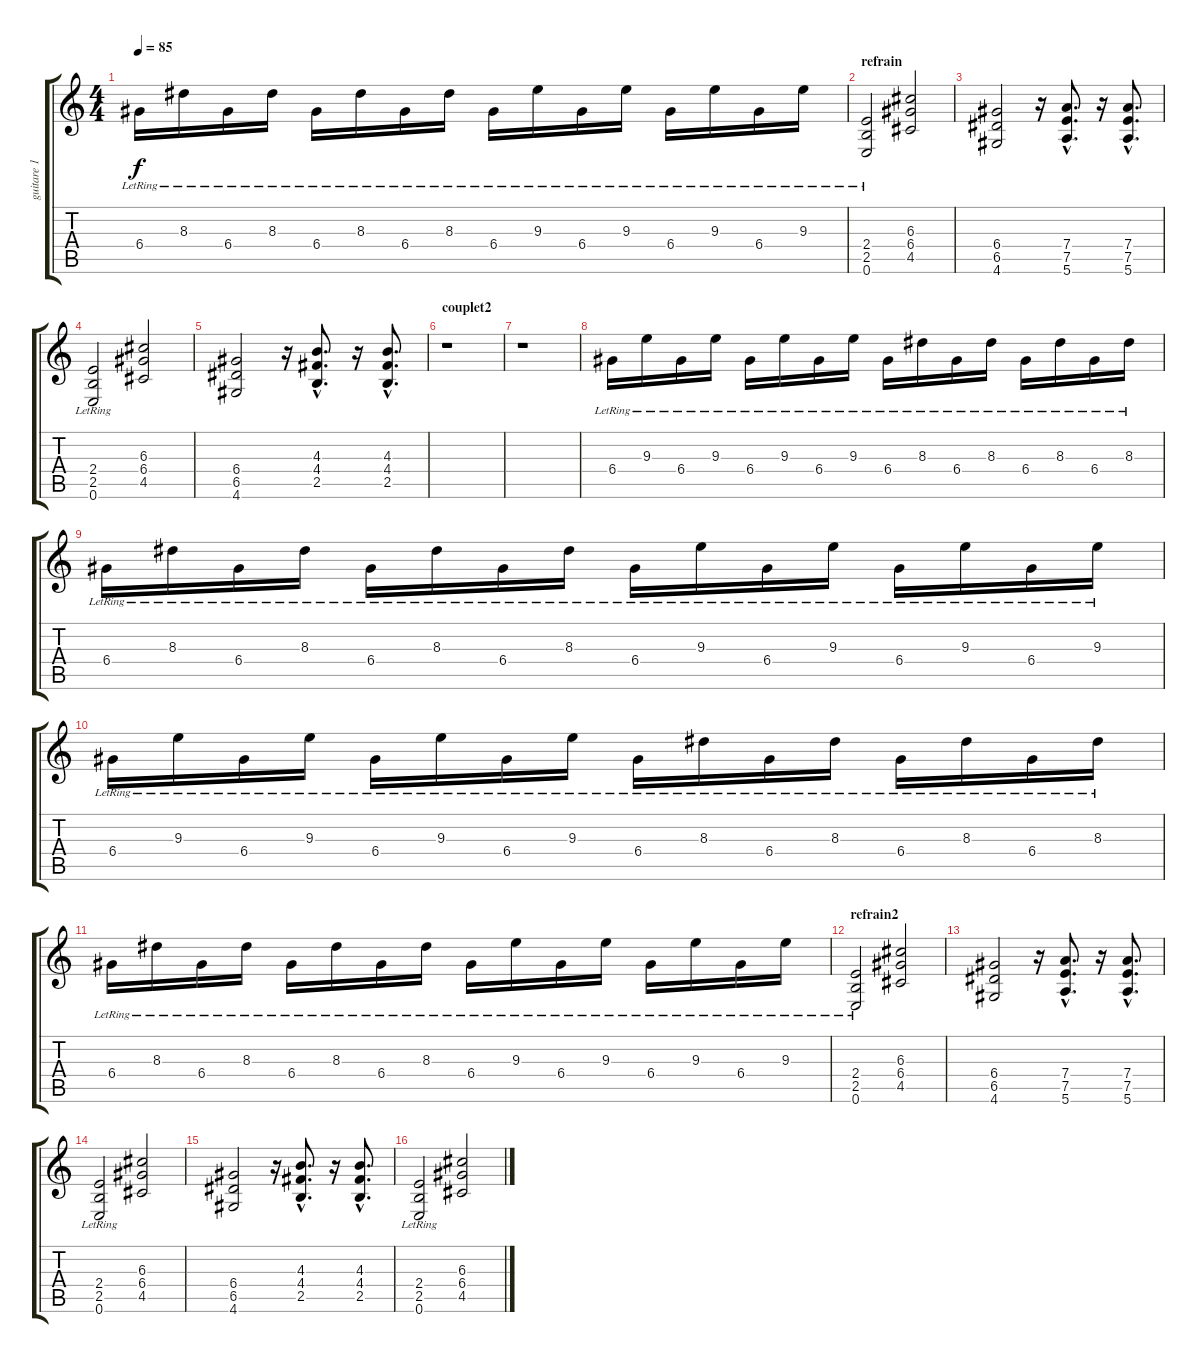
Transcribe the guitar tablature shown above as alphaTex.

\track ("guitare 1" "guitare 1") {instrument electricguitarclean}
\staff {score tabs}
\tuning (E4 B3 G3 D3 A2 E2) {hide}
\ts (4 4)
\tempo 85
\clef g2
\ks c
6.4{lr}.16{dy f} 8.3{lr}.16 6.4{lr}.16 8.3{lr}.16 6.4{lr}.16 8.3{lr}.16 6.4{lr}.16 8.3{lr}.16 6.4{lr}.16 9.3{lr}.16 6.4{lr}.16 9.3{lr}.16 6.4{lr}.16 9.3{lr}.16 6.4{lr}.16 9.3{lr}.16 |
\section ("" "refrain")
(2.4{lr} 2.5 0.6).2{instrument distortionguitar} (6.3 6.4 4.5).2 |
(6.4 6.5 4.6).2 r.16 (7.4{hac} 7.5{hac} 5.6{hac}).8{d} r.16 (7.4{hac} 7.5{hac} 5.6{hac}).8{d} |
(2.4{lr} 2.5 0.6).2{instrument distortionguitar} (6.3 6.4 4.5).2 |
(6.4 6.5 4.6).2 r.16 (4.3{hac} 4.4{hac} 2.5{hac}).8{d} r.16 (4.3{hac} 4.4{hac} 2.5{hac}).8{d} |
\section ("" "couplet2")
r.1 |
r.1 |
6.4{lr}.16{instrument electricguitarclean} 9.3{lr}.16 6.4{lr}.16 9.3{lr}.16 6.4{lr}.16 9.3{lr}.16 6.4{lr}.16 9.3{lr}.16 6.4{lr}.16 8.3{lr}.16 6.4{lr}.16 8.3{lr}.16 6.4{lr}.16 8.3{lr}.16 6.4{lr}.16 8.3{lr}.16 |
6.4{lr}.16 8.3{lr}.16 6.4{lr}.16 8.3{lr}.16 6.4{lr}.16 8.3{lr}.16 6.4{lr}.16 8.3{lr}.16 6.4{lr}.16 9.3{lr}.16 6.4{lr}.16 9.3{lr}.16 6.4{lr}.16 9.3{lr}.16 6.4{lr}.16 9.3{lr}.16 |
6.4{lr}.16{instrument electricguitarclean} 9.3{lr}.16 6.4{lr}.16 9.3{lr}.16 6.4{lr}.16 9.3{lr}.16 6.4{lr}.16 9.3{lr}.16 6.4{lr}.16 8.3{lr}.16 6.4{lr}.16 8.3{lr}.16 6.4{lr}.16 8.3{lr}.16 6.4{lr}.16 8.3{lr}.16 |
6.4{lr}.16 8.3{lr}.16 6.4{lr}.16 8.3{lr}.16 6.4{lr}.16 8.3{lr}.16 6.4{lr}.16 8.3{lr}.16 6.4{lr}.16 9.3{lr}.16 6.4{lr}.16 9.3{lr}.16 6.4{lr}.16 9.3{lr}.16 6.4{lr}.16 9.3{lr}.16 |
\section ("" "refrain2")
(2.4{lr} 2.5 0.6).2{instrument distortionguitar} (6.3 6.4 4.5).2 |
(6.4 6.5 4.6).2 r.16 (7.4{hac} 7.5{hac} 5.6{hac}).8{d} r.16 (7.4{hac} 7.5{hac} 5.6{hac}).8{d} |
(2.4{lr} 2.5 0.6).2{instrument distortionguitar} (6.3 6.4 4.5).2 |
(6.4 6.5 4.6).2 r.16 (4.3{hac} 4.4{hac} 2.5{hac}).8{d} r.16 (4.3{hac} 4.4{hac} 2.5{hac}).8{d} |
(2.4{lr} 2.5 0.6).2{instrument distortionguitar} (6.3 6.4 4.5).2
